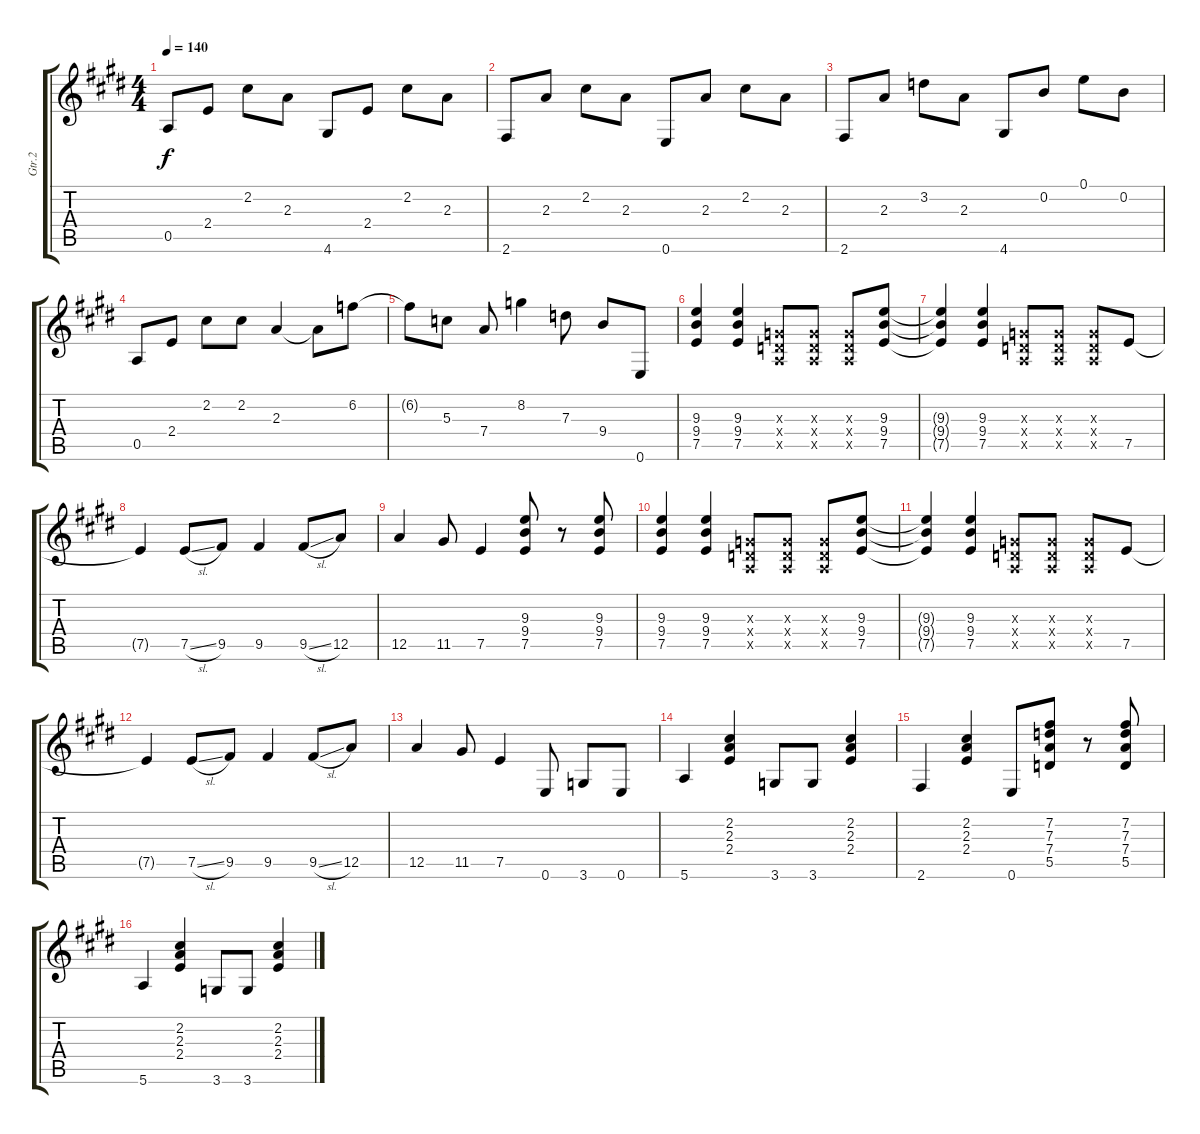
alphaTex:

\track ("Gtr.2" "Gtr.2") {instrument overdrivenguitar}
\staff {score tabs}
\tuning (E4 B3 G3 D3 A2 E2) {hide}
\ts (4 4)
\tempo 140
\clef g2
\ks e
0.5.8{dy f} 2.4.8 2.2.8 2.3.8 4.6.8 2.4.8 2.2.8 2.3.8 |
2.6.8 2.3.8 2.2.8 2.3.8 0.6.8 2.3.8 2.2.8 2.3.8 |
2.6.8 2.3.8 3.2.8 2.3.8 4.6.8 0.2.8 0.1.8 0.2.8 |
0.5.8 2.4.8 2.2.8 2.2.8 2.3.4 2.3{t}.8 6.2.8{volume 13 instrument overdrivenguitar} |
6.2{t}.8 5.3.8 7.4.8 8.2.4 7.3.8 9.4.8 0.6.8 |
(9.3 9.4 7.5).4 (9.3 9.4 7.5).4 (0.3{x} 0.4{x} 0.5{x}).8 (0.3{x} 0.4{x} 0.5{x}).8 (0.3{x} 0.4{x} 0.5{x}).8 (9.3 9.4 7.5).8 |
(9.3{t} 9.4{t} 7.5{t}).4 (9.3 9.4 7.5).4 (0.3{x} 0.4{x} 0.5{x}).8 (0.3{x} 0.4{x} 0.5{x}).8 (0.3{x} 0.4{x} 0.5{x}).8 7.5.8 |
7.5{t}.4 7.5{sl}.8 9.5.8 9.5.4 9.5{sl}.8 12.5.8 |
12.5.4 11.5.8 7.5.4 (9.3 9.4 7.5).8 r.8 (9.3 9.4 7.5).8 |
(9.3 9.4 7.5).4 (9.3 9.4 7.5).4 (0.3{x} 0.4{x} 0.5{x}).8 (0.3{x} 0.4{x} 0.5{x}).8 (0.3{x} 0.4{x} 0.5{x}).8 (9.3 9.4 7.5).8 |
(9.3{t} 9.4{t} 7.5{t}).4 (9.3 9.4 7.5).4 (0.3{x} 0.4{x} 0.5{x}).8 (0.3{x} 0.4{x} 0.5{x}).8 (0.3{x} 0.4{x} 0.5{x}).8 7.5.8 |
7.5{t}.4 7.5{sl}.8 9.5.8 9.5.4 9.5{sl}.8 12.5.8 |
12.5.4 11.5.8 7.5.4 0.6.8 3.6.8 0.6.8 |
5.6.4 (2.2 2.3 2.4).4 3.6.8 3.6.8 (2.2 2.3 2.4).4 |
2.6.4 (2.2 2.3 2.4).4 0.6.8 (7.2 7.3 7.4 5.5).8 r.8 (7.2 7.3 7.4 5.5).8 |
5.6.4 (2.2 2.3 2.4).4 3.6.8 3.6.8 (2.2 2.3 2.4).4
